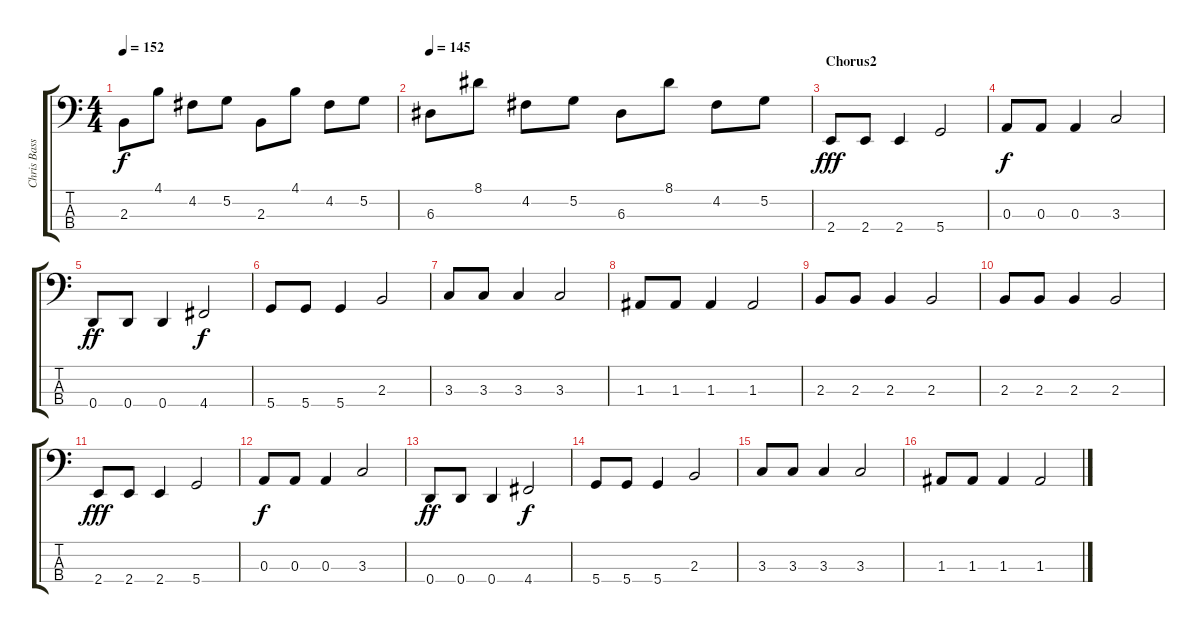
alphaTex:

\track ("Chris Bass" "Chris Bass") {instrument electricbassfinger}
\staff {score tabs}
\tuning (G2 D2 A1 D1) {hide}
\ts (4 4)
\tempo 152
\clef f4
\ks c
2.3.8{dy f} 4.1.8 4.2.8 5.2.8 2.3.8 4.1.8 4.2.8 5.2.8 |
\tempo 145
6.3.8 8.1.8 4.2.8 5.2.8 6.3.8 8.1.8 4.2.8 5.2.8 |
\section ("" "Chorus2")
2.4.8{dy fff} 2.4.8 2.4.4 5.4.2 |
0.3.8{dy f} 0.3.8 0.3.4 3.3.2 |
0.4.8{dy ff} 0.4.8 0.4.4 4.4.2{dy f} |
5.4.8 5.4.8 5.4.4 2.3.2 |
3.3.8 3.3.8 3.3.4 3.3.2 |
1.3.8 1.3.8 1.3.4 1.3.2 |
2.3.8 2.3.8 2.3.4 2.3.2 |
2.3.8 2.3.8 2.3.4 2.3.2 |
2.4.8{dy fff} 2.4.8 2.4.4 5.4.2 |
0.3.8{dy f} 0.3.8 0.3.4 3.3.2 |
0.4.8{dy ff} 0.4.8 0.4.4 4.4.2{dy f} |
5.4.8 5.4.8 5.4.4 2.3.2 |
3.3.8 3.3.8 3.3.4 3.3.2 |
1.3.8 1.3.8 1.3.4 1.3.2
